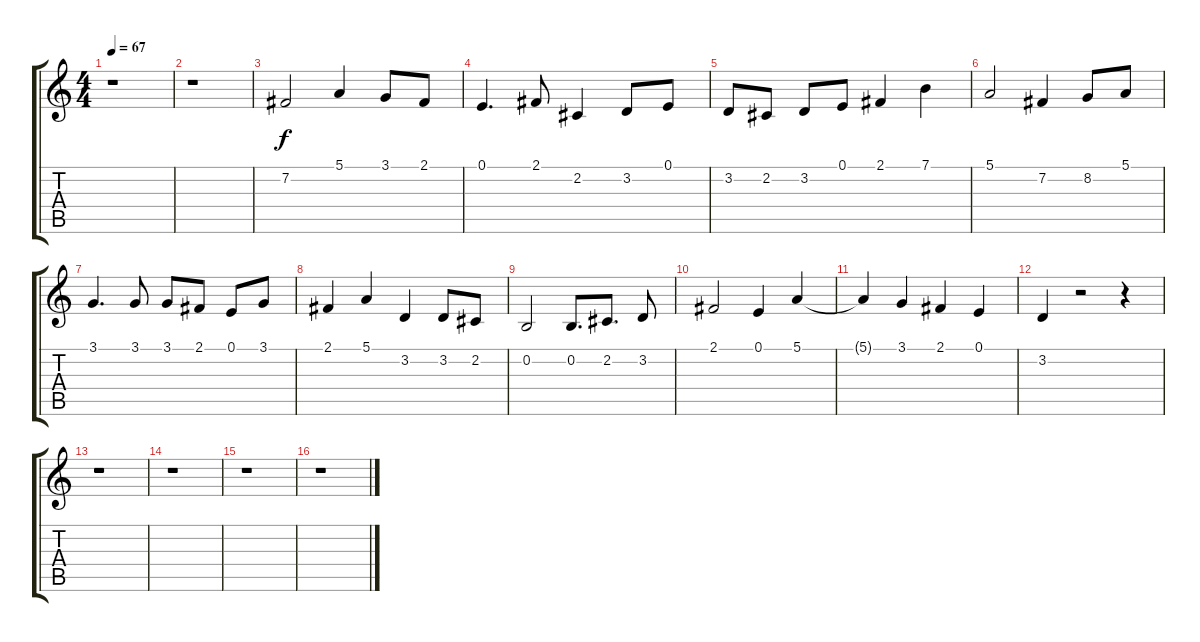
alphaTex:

\track "" {instrument pad5bowed}
\staff {score tabs}
\tuning (E4 B3 G3 D3 A2 E2) {hide}
\ts (4 4)
\tempo 67
\clef g2
\ks c
r.1{dy f} |
r.1 |
7.2.2 5.1.4 3.1.8 2.1.8 |
0.1.4{d} 2.1.8 2.2.4 3.2.8 0.1.8 |
3.2.8 2.2.8 3.2.8 0.1.8 2.1.4 7.1.4 |
5.1.2 7.2.4 8.2.8 5.1.8 |
3.1.4{d} 3.1.8 3.1.8 2.1.8 0.1.8 3.1.8 |
2.1.4 5.1.4 3.2.4 3.2.8 2.2.8 |
0.2.2 0.2.8{d} 2.2.8{d} 3.2.8 |
2.1.2 0.1.4 5.1.4 |
5.1{t}.4 3.1.4 2.1.4 0.1.4 |
3.2.4 r.2 r.4 |
r.1 |
r.1 |
r.1 |
r.1
